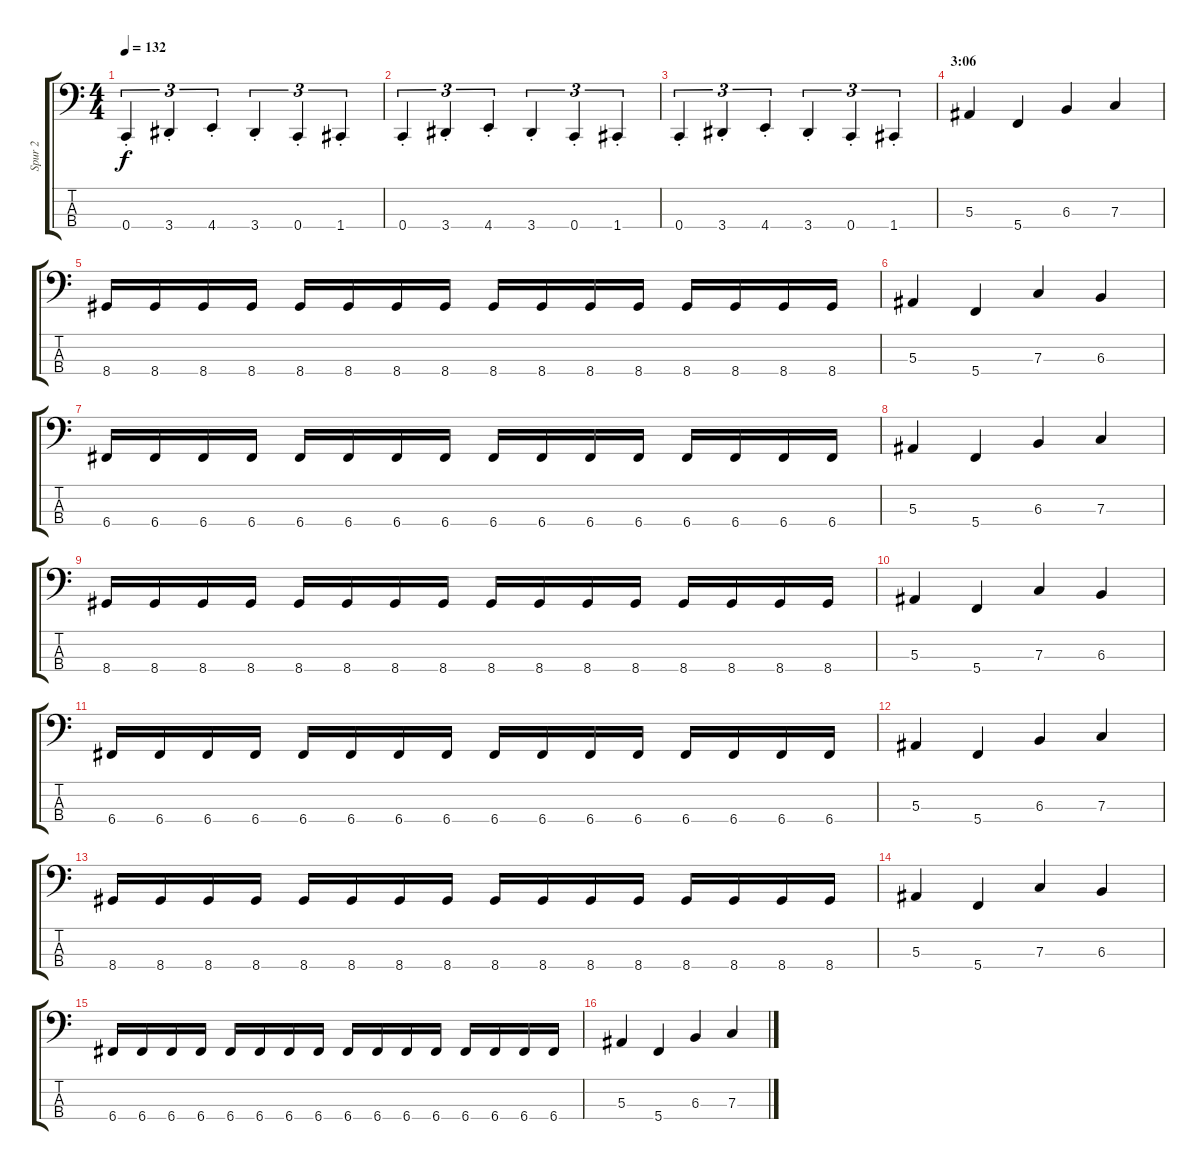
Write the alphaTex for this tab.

\track ("Spur 2" "Spur 2") {instrument electricbassfinger}
\staff {score tabs}
\tuning (Eb2 Bb1 F1 C1) {hide}
\ts (4 4)
\tempo 132
\clef f4
\ks c
0.4{st}.4{tu (3 2) dy f} 3.4{st}.4{tu (3 2)} 4.4{st}.4{tu (3 2)} 3.4{st}.4{tu (3 2)} 0.4{st}.4{tu (3 2)} 1.4{st}.4{tu (3 2)} |
0.4{st}.4{tu (3 2)} 3.4{st}.4{tu (3 2)} 4.4{st}.4{tu (3 2)} 3.4{st}.4{tu (3 2)} 0.4{st}.4{tu (3 2)} 1.4{st}.4{tu (3 2)} |
0.4{st}.4{tu (3 2)} 3.4{st}.4{tu (3 2)} 4.4{st}.4{tu (3 2)} 3.4{st}.4{tu (3 2)} 0.4{st}.4{tu (3 2)} 1.4{st}.4{tu (3 2)} |
\section ("" "3:06")
5.3.4 5.4.4 6.3.4 7.3.4 |
8.4.16 8.4.16 8.4.16 8.4.16 8.4.16 8.4.16 8.4.16 8.4.16 8.4.16 8.4.16 8.4.16 8.4.16 8.4.16 8.4.16 8.4.16 8.4.16 |
5.3.4 5.4.4 7.3.4 6.3.4 |
6.4.16 6.4.16 6.4.16 6.4.16 6.4.16 6.4.16 6.4.16 6.4.16 6.4.16 6.4.16 6.4.16 6.4.16 6.4.16 6.4.16 6.4.16 6.4.16 |
5.3.4 5.4.4 6.3.4 7.3.4 |
8.4.16 8.4.16 8.4.16 8.4.16 8.4.16 8.4.16 8.4.16 8.4.16 8.4.16 8.4.16 8.4.16 8.4.16 8.4.16 8.4.16 8.4.16 8.4.16 |
5.3.4 5.4.4 7.3.4 6.3.4 |
6.4.16 6.4.16 6.4.16 6.4.16 6.4.16 6.4.16 6.4.16 6.4.16 6.4.16 6.4.16 6.4.16 6.4.16 6.4.16 6.4.16 6.4.16 6.4.16 |
5.3.4 5.4.4 6.3.4 7.3.4 |
8.4.16 8.4.16 8.4.16 8.4.16 8.4.16 8.4.16 8.4.16 8.4.16 8.4.16 8.4.16 8.4.16 8.4.16 8.4.16 8.4.16 8.4.16 8.4.16 |
5.3.4 5.4.4 7.3.4 6.3.4 |
6.4.16 6.4.16 6.4.16 6.4.16 6.4.16 6.4.16 6.4.16 6.4.16 6.4.16 6.4.16 6.4.16 6.4.16 6.4.16 6.4.16 6.4.16 6.4.16 |
5.3.4 5.4.4 6.3.4 7.3.4
